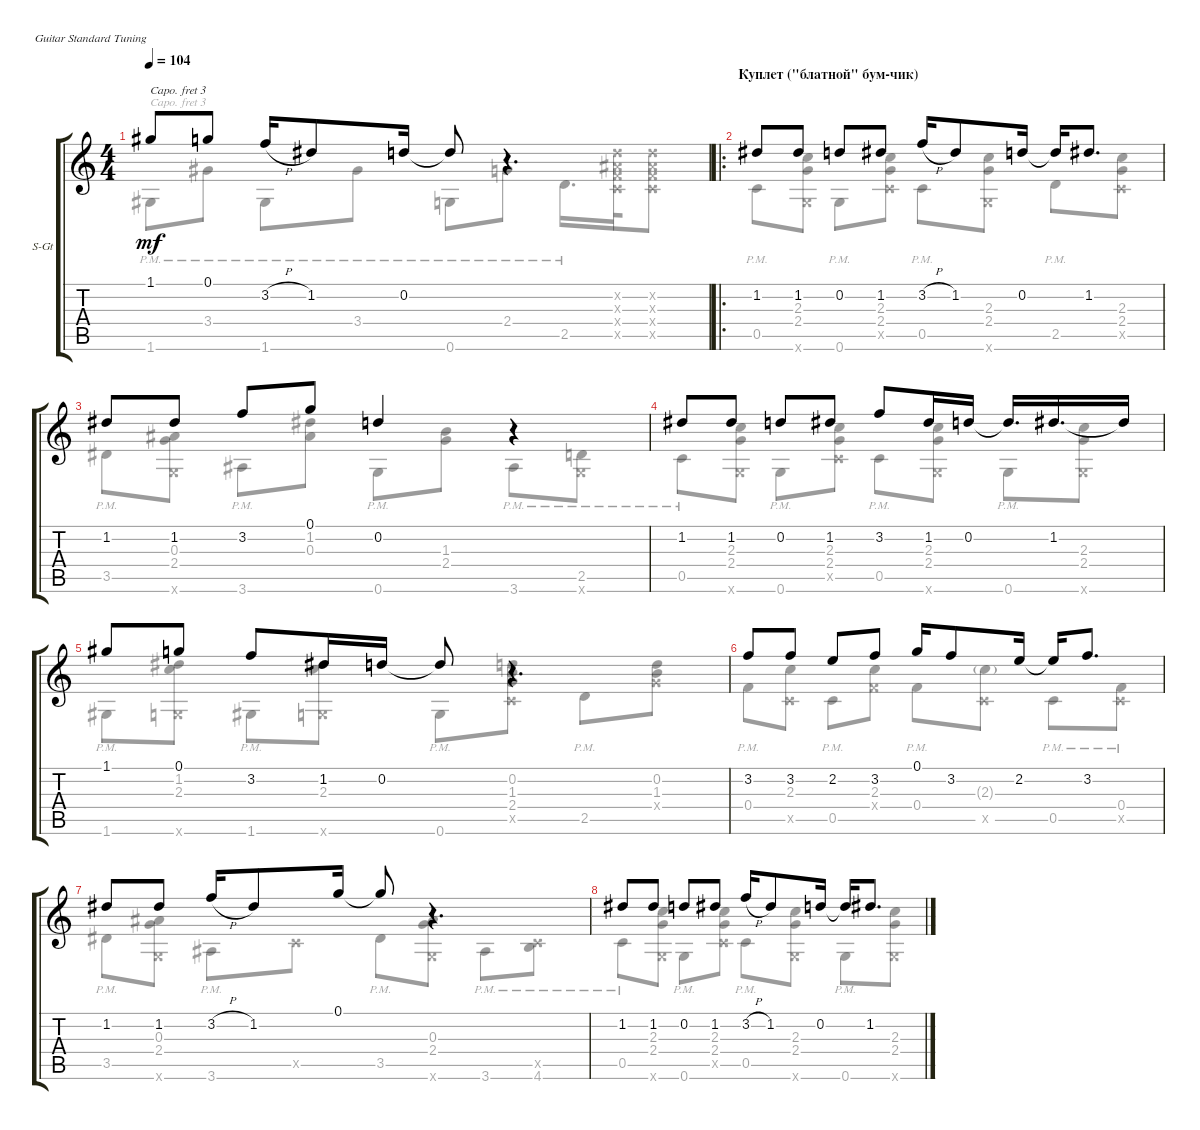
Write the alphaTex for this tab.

\defaultSystemsLayout 4
\bracketExtendMode groupsimilarinstruments
\firstSystemTrackNameOrientation horizontal
\otherSystemsTrackNameOrientation horizontal
\chordDiagramsInScore
\track ("Steel Guitar" "S-Gt") {instrument acousticguitarsteel}
\staff {score tabs}
\capo 3
\tuning (E4 B3 G3 D3 A2 E2)
\voice
\ts (4 4)
\tempo 104
\clef g2
\ks c
1.1.8{dy mf} 0.1.8 3.2{h}.16 1.2.8 0.2.16 0.2{t}.8 r.4{d} |
\ro
\section ("" "Куплет (\"блатной\" бум-чик)")
1.2.8 1.2.8 0.2.8 1.2.8 3.2{h}.16 1.2.8 0.2.16 0.2{t}.16 1.2.8{d} |
1.2.8 1.2.8 3.2.8 0.1.8 0.2.4 r.4 |
1.2.8 1.2.8 0.2.8 1.2.8 3.2.8 1.2.16 0.2.16 0.2{t}.16{d} 1.2.16{d} 1.2{t}.16 |
1.1.8 0.1.8 3.2.8 1.2.16 0.2.16 0.2{t}.8 r.4{d} |
3.2.8 3.2.8 2.2.8 3.2.8 0.1.16 3.2.8 2.2.16 2.2{t}.16 3.2.8{d} |
1.2.8 1.2.8 3.2{h}.16 1.2.8 0.1.16 0.1{t}.8 r.4{d} |
1.2.8 1.2.8 0.2.8 1.2.8 3.2{h}.16 1.2.8 0.2.16 0.2{t}.16 1.2.8{d}
\voice
\clef g2
\ottava regular
\simile none
\ks c
1.6{pm}.8{dy mf} 3.4{pm}.8 1.6{pm}.8 3.4{pm}.8 0.6{pm}.8 2.4{pm}.8 2.5{pm}.16{d} (0.5{x} 0.2{x} 0.3{x} 0.4{x}).32 (0.5{x} 0.4{x} 0.3{x} 0.2{x}).8 |
0.5{pm}.8 (0.6{x} 2.3 2.4).8 0.6{pm}.8 (2.3 2.4 0.5{x}).8 0.5{pm}.8 (0.6{x} 2.3 2.4).8 2.5{pm}.8 (2.3 2.4 0.5{x}).8 |
3.5{pm}.8 (0.3 2.4 0.6{x}).8 3.6{pm}.8 (1.2 0.3).8 0.6{pm}.8 (1.3 2.4).8 3.6{pm}.8 (2.5{pm} 0.6{x}).8 |
0.5{pm}.8 (0.6{x} 2.3 2.4).8 0.6{pm}.8 (2.3 2.4 0.5{x}).8 0.5{pm}.8 (0.6{x} 2.3 2.4).8 0.6{pm}.8 (2.3 2.4 0.6{x}).8 |
1.6{pm}.8 (2.3 1.2 0.6{x}).8 1.6{pm}.8 (2.3 1.2 0.6{x}).8 0.6{pm}.8 (0.2 1.3 2.4 0.5{x}).8 2.5{pm}.8 (0.2 1.3 2.4{x}).8 |
0.4{pm}.8 (2.3 0.5{x}).8 0.5{pm}.8 (2.3 0.4{x}).8 0.4{pm}.8 (2.3{g} 0.5{x}).8 0.5{pm}.8 (0.4{pm} 0.5{x}).8 |
3.5{pm}.8 (0.3 2.4 0.6{x}).8 3.6{pm}.8 0.5{x}.8 3.5{pm}.8 (0.3 2.4 0.6{x}).8 3.6{pm}.8 (4.6{pm} 0.5{x}).8 |
0.5{pm}.8 (0.6{x} 2.3 2.4).8 0.6{pm}.8 (2.3 2.4 0.5{x}).8 0.5{pm}.8 (0.6{x} 2.3 2.4).8 0.6{pm}.8 (2.3 2.4 0.6{x}).8
